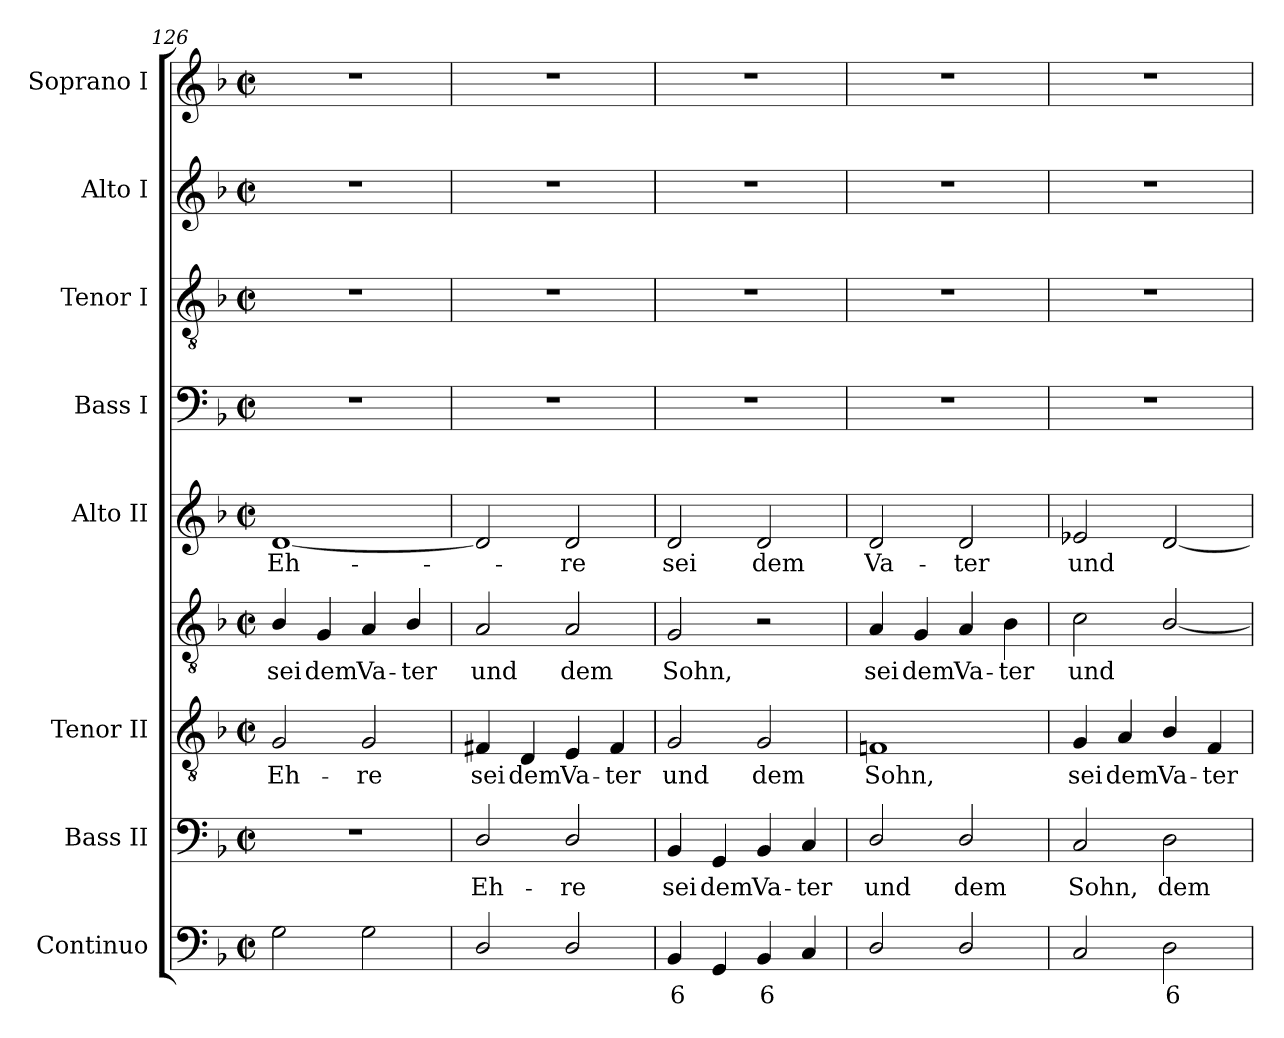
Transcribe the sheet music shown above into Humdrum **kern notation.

**kern	**text	**kern	**text	**kern	**text	**kern	**text	**kern	**text	**kern	**kern	**kern	**kern
*part8	*part8	*part7	*part7	*part6	*part6	*part6	*part6	*part5	*part5	*part4	*part3	*part2	*part1
*staff9	*staff9	*staff8	*staff8	*staff7	*staff7	*staff6	*staff6	*staff5	*staff5	*staff4	*staff3	*staff2	*staff1
*I"Continuo	*	*I"Bass II	*	*I"Tenor II	*	*	*	*I"Alto II	*	*I"Bass I	*I"Tenor I	*I"Alto I	*I"Soprano I
*	*	*I'B	*	*I'T	*	*	*	*I'A	*	*I'B	*I'T	*I'A	*I'S
*clefF4	*	*clefF4	*	*clefGv2	*	*clefGv2	*	*clefG2	*	*clefF4	*clefGv2	*clefG2	*clefG2
*k[b-]	*	*k[b-]	*	*k[b-]	*	*k[b-]	*	*k[b-]	*	*k[b-]	*k[b-]	*k[b-]	*k[b-]
*F:	*	*F:	*	*F:	*	*F:	*	*F:	*	*F:	*F:	*F:	*F:
*M2/2	*	*M2/2	*	*M2/2	*	*M2/2	*	*M2/2	*	*M2/2	*M2/2	*M2/2	*M2/2
*met(c|)	*	*met(c|)	*	*met(c|)	*	*met(c|)	*	*met(c|)	*	*met(c|)	*met(c|)	*met(c|)	*met(c|)
=126	=126	=126	=126	=126	=126	=126	=126	=126	=126	=126	=126	=126	=126
!	!	!	!	!	!LO:LY:b	!	!LO:LY:b	!	!LO:LY:b	!	!	!	!
2G	.	1r	.	2G	Eh-	4B-/	sei	[1d	Eh-	1r	1r	1r	1r
!	!	!	!	!	!	!	!LO:LY:b	!	!	!	!	!	!
.	.	.	.	.	.	4G	dem	.	.	.	.	.	.
!	!	!	!	!	!LO:LY:b	!	!LO:LY:b	!	!	!	!	!	!
2G	.	.	.	2G	-re	4A	Va-	.	.	.	.	.	.
!	!	!	!	!	!	!	!LO:LY:b	!	!	!	!	!	!
.	.	.	.	.	.	4B-/	-ter	.	.	.	.	.	.
=127	=127	=127	=127	=127	=127	=127	=127	=127	=127	=127	=127	=127	=127
!	!	!	!LO:LY:b	!	!LO:LY:b	!	!LO:LY:b	!	!	!	!	!	!
2D/	.	2D/	Eh-	4F#X	sei	2A	und	2d]	.	1r	1r	1r	1r
!	!	!	!	!	!LO:LY:b	!	!	!	!	!	!	!	!
.	.	.	.	4D	dem	.	.	.	.	.	.	.	.
!	!	!	!LO:LY:b	!	!LO:LY:b	!	!LO:LY:b	!	!LO:LY:b	!	!	!	!
2D/	.	2D/	-re	4E	Va-	2A	dem	2d	re	.	.	.	.
!	!	!	!	!	!LO:LY:b	!	!	!	!	!	!	!	!
.	.	.	.	4F#	-ter	.	.	.	.	.	.	.	.
=128	=128	=128	=128	=128	=128	=128	=128	=128	=128	=128	=128	=128	=128
!	!LO:LY:b	!	!LO:LY:b	!	!LO:LY:b	!	!LO:LY:b	!	!LO:LY:b	!	!	!	!
4BB-	6	4BB-	sei	2G	und	2G	Sohn,	2d	sei	1r	1r	1r	1r
!	!	!	!LO:LY:b	!	!	!	!	!	!	!	!	!	!
4GG	.	4GG	dem	.	.	.	.	.	.	.	.	.	.
!	!LO:LY:b	!	!LO:LY:b	!	!LO:LY:b	!	!	!	!LO:LY:b	!	!	!	!
4BB-	6	4BB-	Va-	2G	dem	2r	.	2d	dem	.	.	.	.
!	!	!	!LO:LY:b	!	!	!	!	!	!	!	!	!	!
4C	.	4C	-ter	.	.	.	.	.	.	.	.	.	.
=129	=129	=129	=129	=129	=129	=129	=129	=129	=129	=129	=129	=129	=129
!	!	!	!LO:LY:b	!	!LO:LY:b	!	!LO:LY:b	!	!LO:LY:b	!	!	!	!
2D/	.	2D/	und	1Fn	Sohn,	4A	sei	2d	Va-	1r	1r	1r	1r
!	!	!	!	!	!	!	!LO:LY:b	!	!	!	!	!	!
.	.	.	.	.	.	4G	dem	.	.	.	.	.	.
!	!	!	!LO:LY:b	!	!	!	!LO:LY:b	!	!LO:LY:b	!	!	!	!
2D/	.	2D/	dem	.	.	4A	Va-	2d	-ter	.	.	.	.
!	!	!	!	!	!	!	!LO:LY:b	!	!	!	!	!	!
.	.	.	.	.	.	4B-	-ter	.	.	.	.	.	.
=130	=130	=130	=130	=130	=130	=130	=130	=130	=130	=130	=130	=130	=130
!	!	!	!LO:LY:b	!	!LO:LY:b	!	!LO:LY:b	!	!LO:LY:b	!	!	!	!
2C	.	2C	Sohn,	4G	sei	2c	und	2e-X	und	1r	1r	1r	1r
!	!	!	!	!	!LO:LY:b	!	!	!	!	!	!	!	!
.	.	.	.	4A	dem	.	.	.	.	.	.	.	.
!	!LO:LY:b	!	!LO:LY:b	!	!LO:LY:b	!	!	!	!	!	!	!	!
2D	6	2D	dem	4B-/	Va-	[2B-/	.	[2d	.	.	.	.	.
!	!	!	!	!	!LO:LY:b	!	!	!	!	!	!	!	!
.	.	.	.	4F	-ter	.	.	.	.	.	.	.	.
=	=	=	=	=	=	=	=	=	=	=	=	=	=
*-	*-	*-	*-	*-	*-	*-	*-	*-	*-	*-	*-	*-	*-
